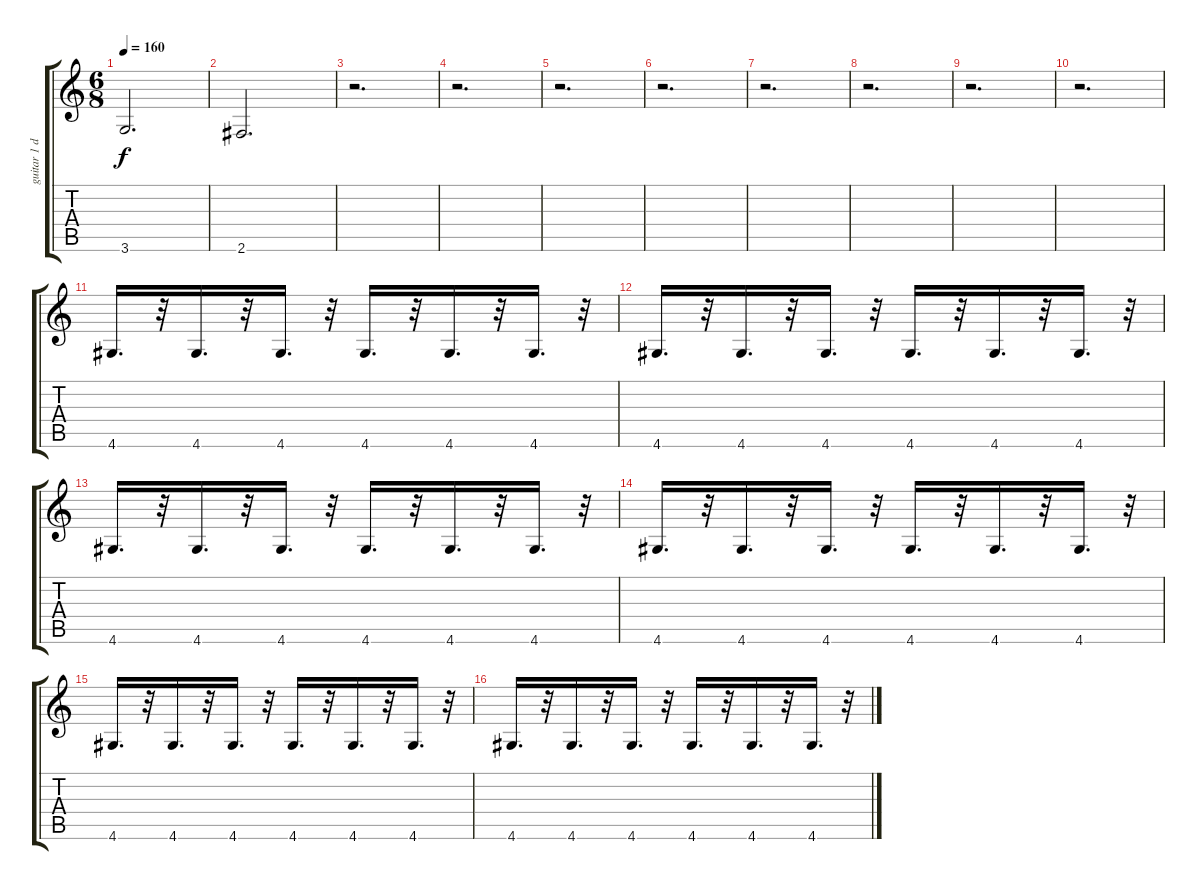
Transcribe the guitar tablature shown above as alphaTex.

\track ("guitar 1 double" "guitar 1 d") {instrument overdrivenguitar}
\staff {score tabs}
\tuning (E4 B3 G3 D3 A2 E2) {hide}
\ts (6 8)
\tempo 160
\clef g2
\ks c
3.6.2{d dy f} |
2.6.2{d} |
r.2{d} |
r.2{d} |
r.2{d} |
r.2{d} |
r.2{d} |
r.2{d} |
r.2{d} |
r.2{d} |
4.6.16{d} r.32 4.6.16{d} r.32 4.6.16{d} r.32 4.6.16{d} r.32 4.6.16{d} r.32 4.6.16{d} r.32 |
4.6.16{d} r.32 4.6.16{d} r.32 4.6.16{d} r.32 4.6.16{d} r.32 4.6.16{d} r.32 4.6.16{d} r.32 |
4.6.16{d} r.32 4.6.16{d} r.32 4.6.16{d} r.32 4.6.16{d} r.32 4.6.16{d} r.32 4.6.16{d} r.32 |
4.6.16{d} r.32 4.6.16{d} r.32 4.6.16{d} r.32 4.6.16{d} r.32 4.6.16{d} r.32 4.6.16{d} r.32 |
4.6.16{d} r.32 4.6.16{d} r.32 4.6.16{d} r.32 4.6.16{d} r.32 4.6.16{d} r.32 4.6.16{d} r.32 |
4.6.16{d} r.32 4.6.16{d} r.32 4.6.16{d} r.32 4.6.16{d} r.32 4.6.16{d} r.32 4.6.16{d} r.32
